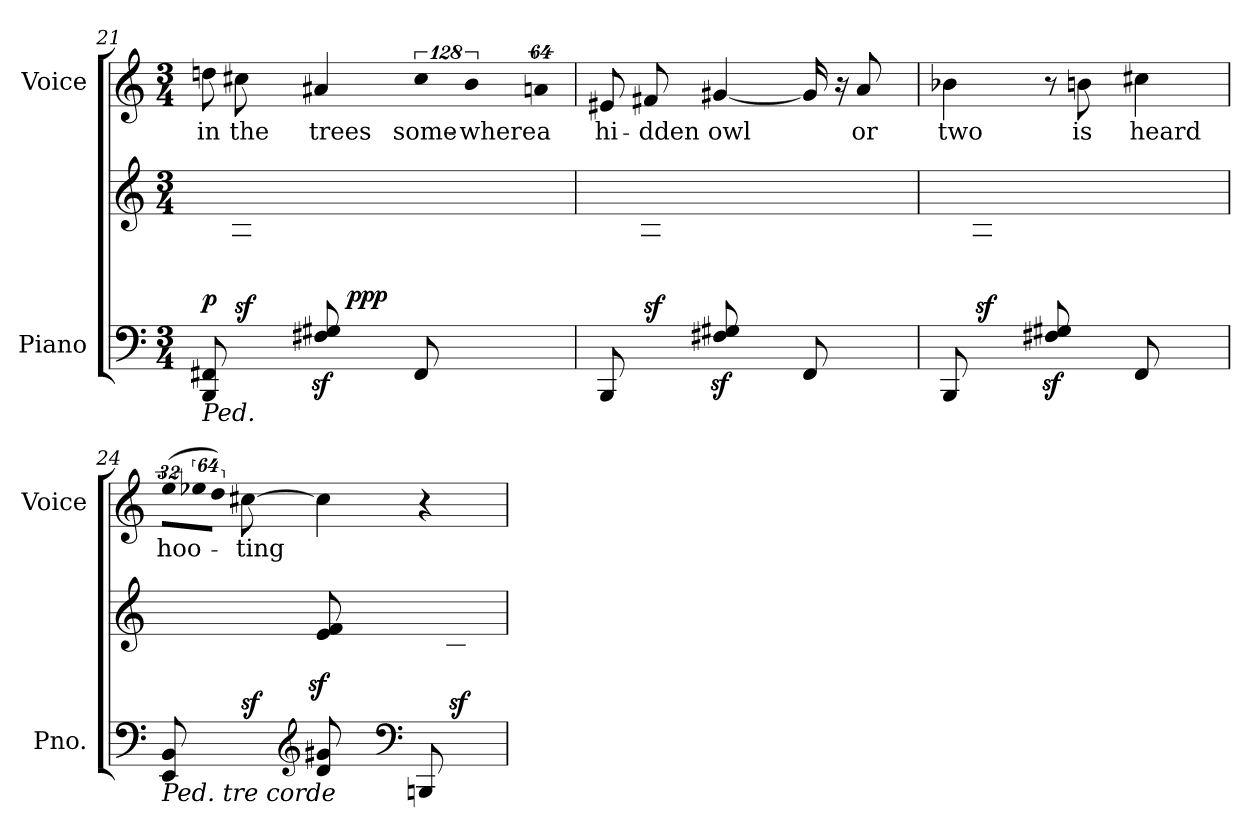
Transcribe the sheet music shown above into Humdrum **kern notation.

**kern	**kern	**dynam	**kern	**text
*part2	*part2	*part2	*part1	*part1
*staff3	*staff2	*staff2/3	*staff1	*staff1
*I"Piano	*	*	*I"Voice	*
*I'Pno.	*	*	*I'Voice	*
!!LO:LB:g=z
*clefF4	*clefG2	*	*clefG2	*
*k[]	*k[]	*	*k[]	*
*C:	*C:	*	*C:	*
*M3/4	*M3/4	*	*M3/4	*
=21	=21	=21	=21	=21
!	!LO:N:vis=1	!	!	!
*	*^	*	*	*
!LO:TX:b:i:t=Ped.	!	!	!	!	!
!	!	!	!	!	!LO:LY:b:color=#000000
8BBBi/ 8FF#XiL	2.ryy	8ryy	p	8ddni\	in
*	*	*Xbrackettup	*	*	*
!	!	!LO:N:vis=16	!	!	!
!	!	!	!	!	!LO:LY:b:color=#000000
8ryy	.	512%21Ani\L	sf	8cc#Xi\	the
!	!	!LO:N:vis=16	!	!	!
.	.	1024%43dni\	.	.	.
!	!	!LO:N:vis=16	!	!	!
.	.	1024%43f#Xi\JJ	.	.	.
!	!	!	!	!	!LO:LY:b:color=#000000
8F#Xi/z 8G#XizL	.	8ryy	.	4a#Xi/	trees
!	!	!LO:N:vis=16	!	!	!
8ryy	.	512%21di\L	ppp	.	.
!	!	!LO:N:vis=16	!	!	!
.	.	1024%43f#i\	.	.	.
!	!	!LO:N:vis=16	!	!	!
.	.	1024%43ani\JJ	.	.	.
!	!	!	!	!LO:N:vis=8	!
!	!	!	!	!	!LO:LY:b:color=#000000
8FF#i/L	.	8ryy	.	1024%85cc#i\	some-
!	!	!	!	!LO:N:vis=8	!
!	!	!	!	!	!LO:LY:b:color=#000000
.	.	.	.	1024%85bi\	-where
!	!	!LO:N:vis=16	!	!	!
8ryy	.	512%21ai\L	.	.	.
!	!	!LO:N:vis=16	!	!LO:N:vis=8	!
!	!	!	!	!	!LO:LY:b:color=#000000
.	.	1024%43f#i\	.	512%43ani/	a
!	!	!LO:N:vis=16	!	!	!
.	.	1024%43di\JJ	.	.	.
=22	=22	=22	=22	=22	=22
!	!LO:N:vis=1	!	!	!	!
!	!	!	!	!	!LO:LY:b:color=#000000
8BBBi/L	2.ryy	8ryy	.	8e#Xi/	hi-
!	!	!LO:N:vis=16	!	!	!
!	!	!	!	!	!LO:LY:b:color=#000000
8ryy	.	512%21Ai\L	sf	8f#Xi/	-dden
!	!	!LO:N:vis=16	!	!	!
.	.	1024%43di\	.	.	.
!	!	!LO:N:vis=16	!	!	!
.	.	1024%43f#Xi\JJ	.	.	.
!	!	!	!	!	!LO:LY:b:color=#000000
8F#Xi/z 8G#XizL	.	8ryy	.	[<4g#Xi/	owl
!	!	!LO:N:vis=16	!	!	!
8ryy	.	512%21di\L	.	.	.
!	!	!LO:N:vis=16	!	!	!
.	.	1024%43f#i\	.	.	.
!	!	!LO:N:vis=16	!	!	!
.	.	1024%43ai\JJ	.	.	.
8FFi/L	.	8ryy	.	16g#i/]	.
.	.	.	.	16r	.
!	!	!LO:N:vis=16	!	!	!
!	!	!	!	!	!LO:LY:b:color=#000000
8ryy	.	512%21ai\L	.	8ai/	or
!	!	!LO:N:vis=16	!	!	!
.	.	1024%43f#i\	.	.	.
!	!	!LO:N:vis=16	!	!	!
.	.	1024%43di\JJ	.	.	.
!!LO:PB:g=z
=23	=23	=23	=23	=23	=23
!	!LO:N:vis=1	!	!	!	!
!	!	!	!	!	!LO:LY:b:color=#000000
8BBBi/L	2.ryy	8ryy	.	4b-Xi\	two
!	!	!LO:N:vis=16	!	!	!
8ryy	.	512%21Ai\L	sf	.	.
!	!	!LO:N:vis=16	!	!	!
.	.	1024%43di\	.	.	.
!	!	!LO:N:vis=16	!	!	!
.	.	1024%43f#Xi\JJ	.	.	.
8F#Xi/z 8G#XizL	.	8ryy	.	8r	.
!	!	!LO:N:vis=16	!	!	!
!	!	!	!	!	!LO:LY:b:color=#000000
8ryy	.	512%21di\L	.	8bni\	is
!	!	!LO:N:vis=16	!	!	!
.	.	1024%43f#i\	.	.	.
!	!	!LO:N:vis=16	!	!	!
.	.	1024%43ai\JJ	.	.	.
!	!	!	!	!	!LO:LY:b:color=#000000
8FFi/L	.	8ryy	.	4cc#Xi\	heard
!	!	!LO:N:vis=16	!	!	!
8ryy	.	512%21ai\L	.	.	.
!	!	!LO:N:vis=16	!	!	!
.	.	1024%43f#i\	.	.	.
!	!	!LO:N:vis=16	!	!	!
.	.	1024%43di\JJ	.	.	.
=24	=24	=24	=24	=24	=24
!	!	!	!	!LO:N:vis=16	!
!LO:TX:b:i:t=Ped.  tre corde	!	!	!	!	!
!	!	!	!	!	!LO:LY:b:color=#000000
*	*	*^	*	*	*
8EEi/ 8BBiL	4ryy	8ryy	8ryy	.	(512%21eei\LL	hoo-
!	!	!	!	!	!LO:N:vis=16	!
.	.	.	.	.	1024%43ee-Xi\	.
!	!	!	!	!	!LO:N:vis=16	!
.	.	.	.	.	1024%43ddi\JJ)	.
!	!	!LO:N:vis=16	!	!	!	!
!	!	!	!	!	!	!LO:LY:b:color=#000000
8ryy	.	512%21gni\L	16ryy	sf	[>8cc#Xi\	-ting
!	!	!LO:N:vis=16	!	!	!	!
.	.	1024%43b-Xi\	.	.	.	.
.	.	.	32ryy	.	.	.
!	!	!LO:N:vis=16	!	!	!	!
.	.	1024%43ddi\JJ	.	.	.	.
.	.	.	64ryy	.	.	.
.	.	.	1024ryy	.	.	.
.	.	.	2ryy	sf	.	.
*clefG2	*	*	*	*	*	*
8di/ 8g#XiL	8ei/ 8fi	8ryy	.	.	4cc#i\]	.
!	!	!LO:N:vis=16	!	!	!	!
8ryy	8ryy	512%21bni\L	.	.	.	.
!	!	!LO:N:vis=16	!	!	!	!
.	.	1024%43g#i\	.	.	.	.
!	!	!LO:N:vis=16	!	!	!	!
.	.	1024%43di\JJ	.	.	.	.
*clefF4	*	*	*	*	*	*
8BBBni/L	4ryy	8ryy	.	.	4r	.
!	!	!LO:N:vis=16	!	!	!	!
8ryy	.	512%21B-Xi\L	.	sf	.	.
!	!	!LO:N:vis=16	!	!	!	!
.	.	1024%43di\	.	.	.	.
!	!	!LO:N:vis=16	!	!	!	!
.	.	1024%43g#i\JJ	.	.	.	.
.	.	.	128...ryy	.	.	.
*	*v	*v	*v	*	*	*
=	=	=	=	=
*-	*-	*-	*-	*-
